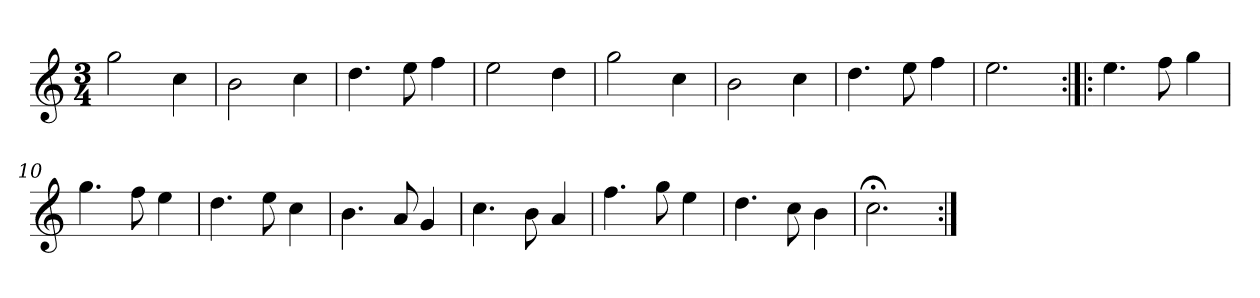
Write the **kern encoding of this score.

**kern
*part1
*staff1
*clefG2
*k[]
*C:
*M3/4
*MM120
=1
2gg
4cc
=2
2b
4cc
=3
4.dd
8ee
4ff
=4
2ee
4dd
=5
2gg
4cc
=6
2b
4cc
=7
4.dd
8ee
4ff
=8
2.ee
=9:|!|:
4.ee
8ff
4gg
=10
4.gg
8ff
4ee
=11
4.dd
8ee
4cc
=12
4.b
8a
4g
=13
4.cc
8b
4a
=14
4.ff
8gg
4ee
=15
4.dd
8cc
4b
=16
2.cc;<
=:|!
*-
